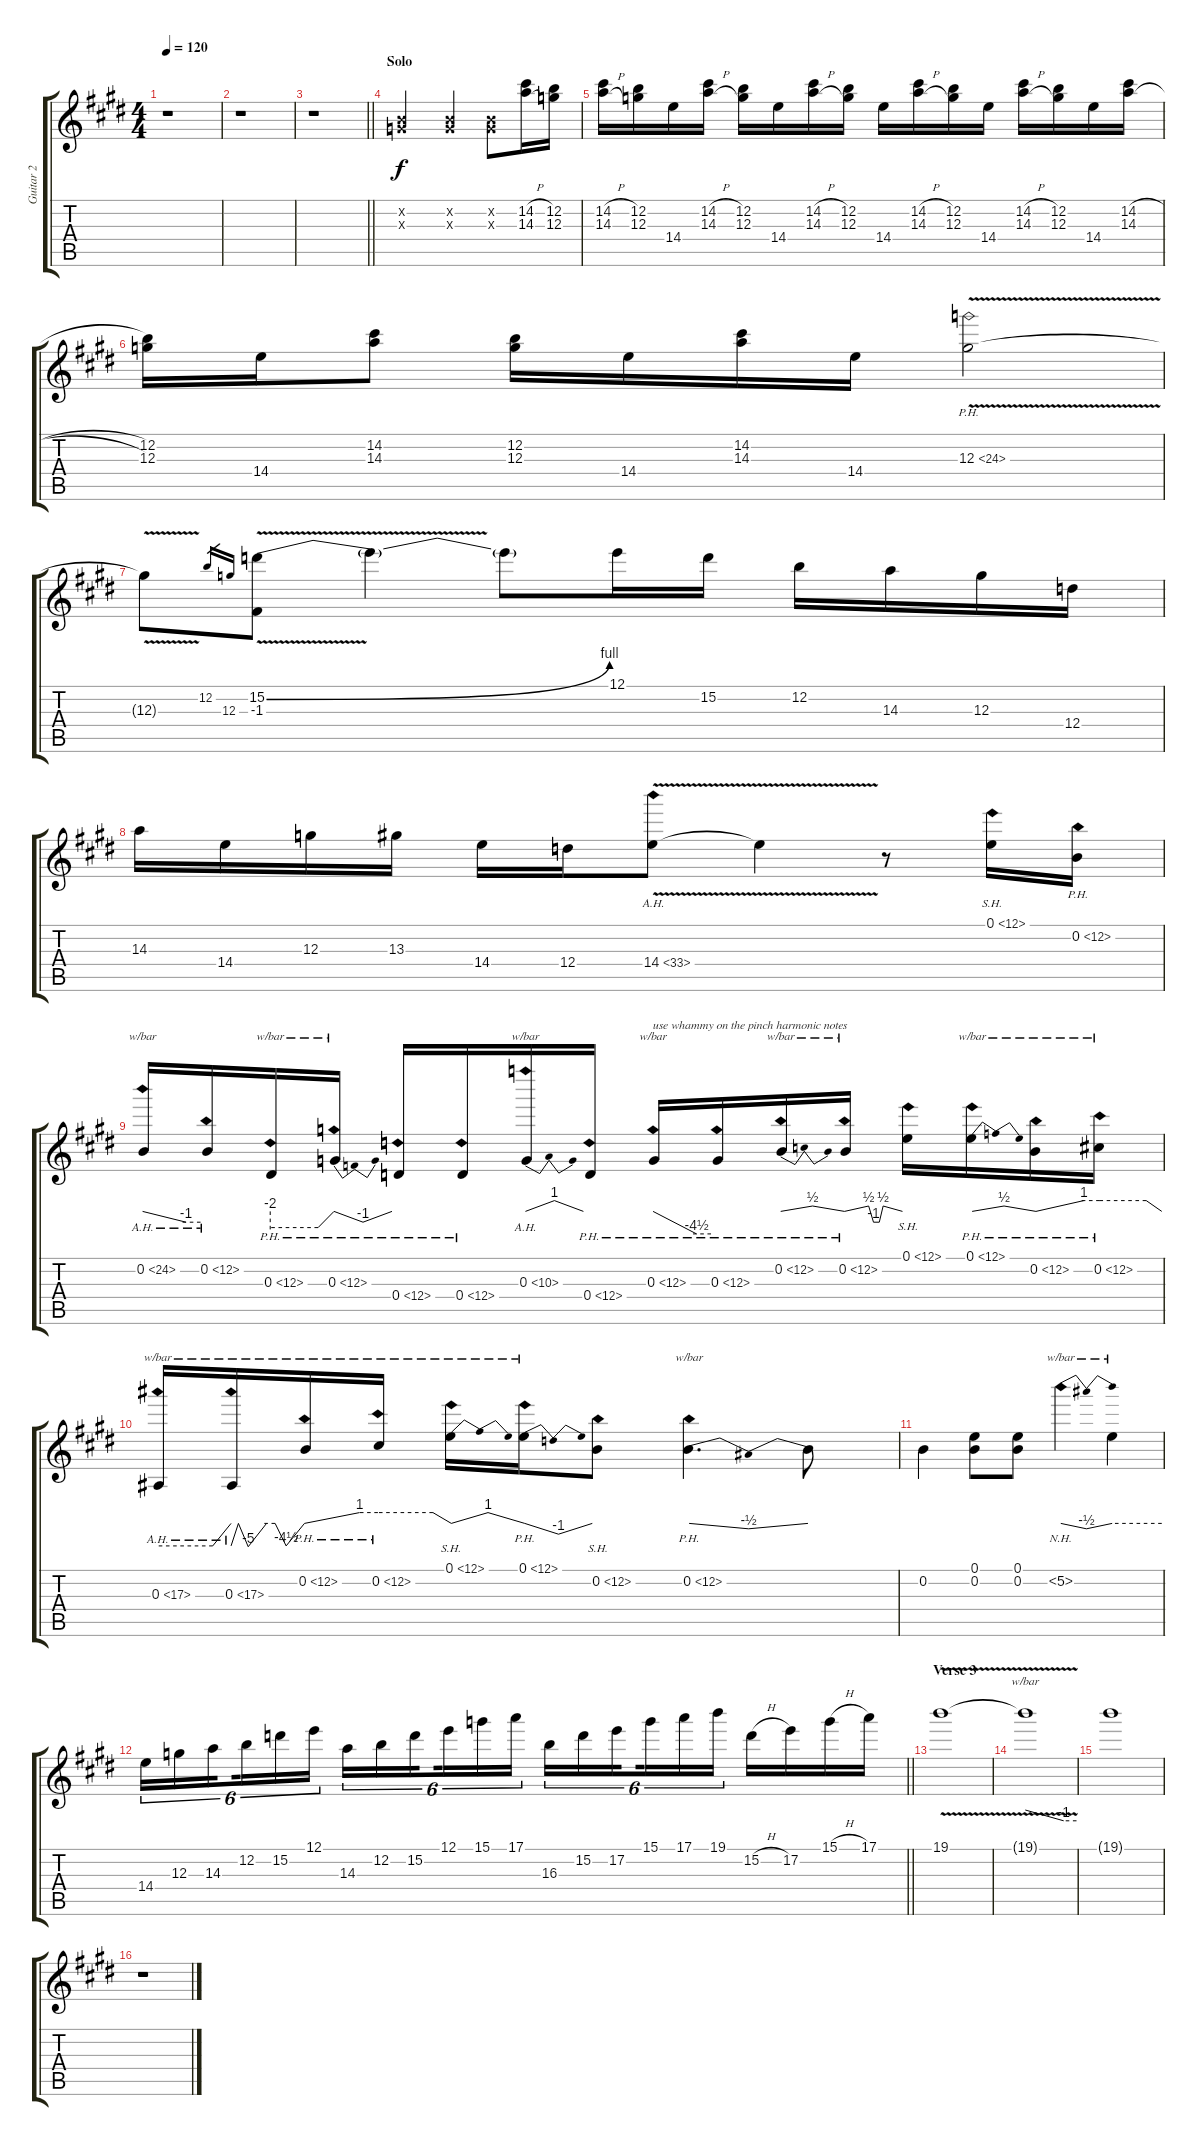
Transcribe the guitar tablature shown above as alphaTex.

\track ("Guitar 2" "Guitar 2") {instrument distortionguitar}
\staff {score tabs}
\tuning (E4 B3 G3 D3 A2 E2) {hide}
\ts (4 4)
\tempo 120
\clef g2
\ks e
r.1{dy f} |
r.1 |
\barLineRight lightlight
r.1 |
\section ("" "Solo")
(0.2{x} 0.3{x}).2 (0.2{x} 0.3{x}).4 (0.2{x} 0.3{x}).8 (14.2{h} 14.3{h}).16{volume 16 instrument distortionguitar} (12.2 12.3).16 |
(14.2{h} 14.3{h}).16 (12.2 12.3).16 14.4.16 (14.2{h} 14.3{h}).16 (12.2 12.3).16 14.4.16 (14.2{h} 14.3{h}).16 (12.2 12.3).16 14.4.16 (14.2{h} 14.3{h}).16 (12.2 12.3).16 14.4.16 (14.2{h} 14.3{h}).16 (12.2 12.3).16 14.4.16 (14.2{h} 14.3{h}).16 |
(12.2 12.3).16 14.4.16 (14.2 14.3).8 (12.2 12.3).16 14.4.16 (14.2 14.3).16 14.4.16 12.3{ph 12 v}.2 |
12.3{t}.8 12.2.16{gr} 12.3.16{gr} (15.2{be (bend 0 0 60 4) v} -1.3).8 15.2{t}.4 15.2{t}.8 12.1.16 15.2.16 12.2.16 14.3.16 12.3.16 12.4.16 |
14.3.16 14.4.16 12.3.16 13.3.16 14.4.16 12.4.16 14.4{ah 19 v}.8 14.4{t}.4 r.8 0.1{sh 12}.16 0.2{ph 12}.16 |
0.2{ah 24}.16{tbe (custom default 0 0 45 -4 60 -4)} 0.2{ah 12}.16 0.3{ph 12}.16{tbe (custom default 0 -8 45 -8 60 0)} 0.3{ph 12}.16{tbe (dip default 0 0 30 -4 60 0)} 0.4{ph 12}.16 0.4{ph 12}.16 0.3{ah 10}.16{tbe (dip default 0 0 30 4 60 0)} 0.4{ph 12}.16 0.3{ph 12}.16{tbe (custom default 0 0 45 -18 60 -18) txt "use whammy on the pinch harmonic notes"} 0.3{ph 12}.16 0.2{ph 12}.16{tbe (dip default 0 0 30 2 60 0)} 0.2{ph 12}.16{tbe (custom default 0 0 25 2 30 -4 36 -4 40 2 60 0)} 0.1{sh 12}.16 0.1{ph 12}.16{tbe (dip default 0 0 30 2 60 0)} 0.2{ph 12}.16{tbe (custom default 0 0 45 4 60 4)} 0.2{ph 12}.16{tbe (custom default 0 4 45 4 60 0)} |
0.3{ah 17}.16{tbe (custom default 0 -18 45 -18 60 0)} 0.3{ah 17}.16{tbe (custom default 0 -18 6 0 14 -20 29 0 36 0 45 -18 60 0)} 0.2{ph 12}.16{tbe (custom default 0 0 45 4 60 4)} 0.2{ph 12}.16{tbe (custom default 0 4 45 4 60 0)} 0.1{sh 12}.16{tbe (dip default 0 0 30 4 60 0)} 0.1{ph 12}.16{tbe (dip default 0 0 30 -4 60 0)} 0.2{sh 12}.8 0.2{ph 12}.4{d tbe (dip default 0 0 30 -2 60 0)} 0.2{t}.8 |
0.2.4 (0.1 0.2).8 (0.1 0.2).8 5.2{nh}.4{tbe (dip default 0 0 30 -2 60 0)} 5.2{t}.4{tbe (hold default 0 0 60 0)} |
\barLineRight lightlight
14.4.16{tu (6 4)} 12.3.16{tu (6 4)} 14.3.16{tu (6 4) beam splitsecondary} 12.2.16{tu (6 4)} 15.2.16{tu (6 4)} 12.1.16{tu (6 4)} 14.3.16{tu (6 4)} 12.2.16{tu (6 4)} 15.2.16{tu (6 4) beam splitsecondary} 12.1.16{tu (6 4)} 15.1.16{tu (6 4)} 17.1.16{tu (6 4)} 16.3.16{tu (6 4)} 15.2.16{tu (6 4)} 17.2.16{tu (6 4) beam splitsecondary} 15.1.16{tu (6 4)} 17.1.16{tu (6 4)} 19.1.16{tu (6 4)} 15.2{h}.16 17.2.16 15.1{h}.16 17.1.16 |
\section ("" "Verse 3")
19.1{v}.1 |
19.1{t}.1{tbe (custom default 0 0 45 -4 60 -4)} |
19.1{t}.1{volume 13} |
r.1
